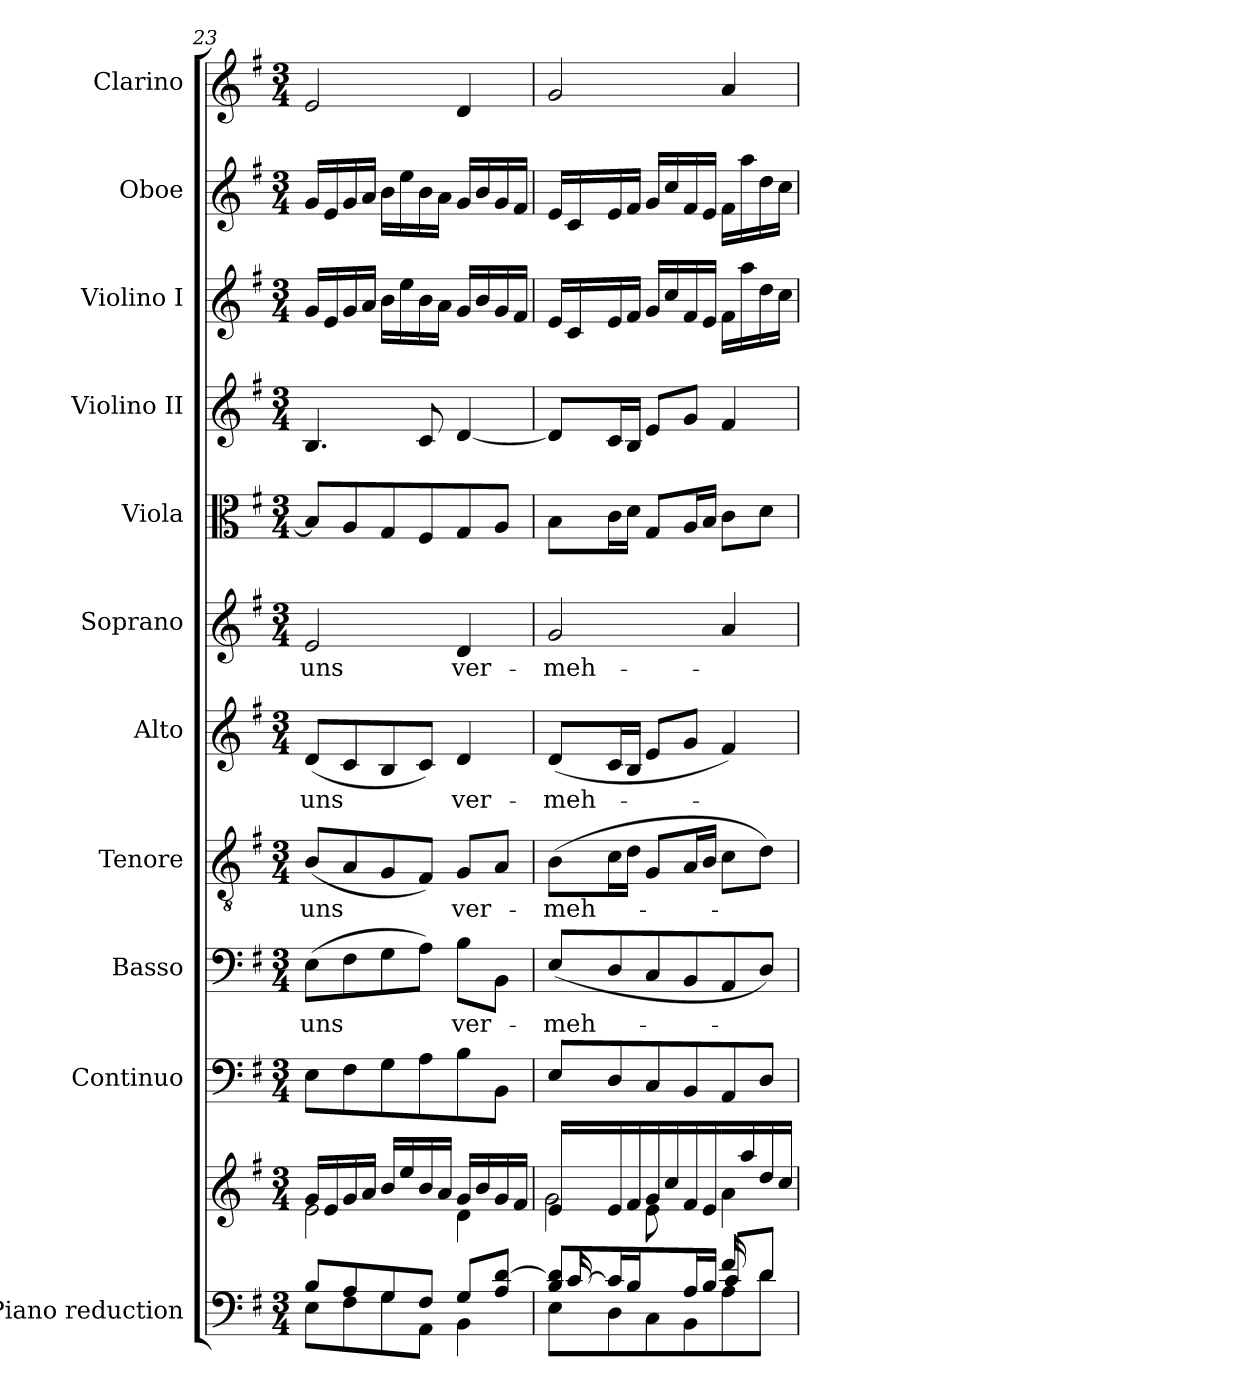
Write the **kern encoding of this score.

**kern	**kern	**kern	**kern	**text	**kern	**text	**kern	**text	**kern	**text	**kern	**kern	**kern	**kern	**kern
*part11	*part11	*part10	*part9	*part9	*part8	*part8	*part7	*part7	*part6	*part6	*part5	*part4	*part3	*part2	*part1
*staff12	*staff11	*staff10	*staff9	*staff9	*staff8	*staff8	*staff7	*staff7	*staff6	*staff6	*staff5	*staff4	*staff3	*staff2	*staff1
*I"Piano reduction	*	*I"Continuo	*I"Basso	*	*I"Tenore	*	*I"Alto	*	*I"Soprano	*	*I"Viola	*I"Violino II	*I"Violino I	*I"Oboe	*I"Clarino
*I'Pno	*	*	*	*	*	*	*	*	*	*	*	*	*	*I'Ob	*
*clefF4	*clefG2	*clefF4	*clefF4	*	*clefGv2	*	*clefG2	*	*clefG2	*	*clefC3	*clefG2	*clefG2	*clefG2	*clefG2
*k[f#]	*k[f#]	*k[f#]	*k[f#]	*	*k[f#]	*	*k[f#]	*	*k[f#]	*	*k[f#]	*k[f#]	*k[f#]	*k[f#]	*k[f#]
*M3/4	*M3/4	*M3/4	*M3/4	*	*M3/4	*	*M3/4	*	*M3/4	*	*M3/4	*M3/4	*M3/4	*M3/4	*M3/4
=23	=23	=23	=23	=23	=23	=23	=23	=23	=23	=23	=23	=23	=23	=23	=23
*^	*^	*	*	*	*	*	*	*	*	*	*	*	*	*	*
!	!	!	!	!	!	!LO:LY:b	!	!LO:LY:b	!	!LO:LY:b	!	!LO:LY:b	!	!	!	!	!
8B/L	8E\L	16g/LL	2e\	8E\L	(8E\L	uns	(8B/L	uns	(8d/L	uns	2e/	uns	8B/L]	4.B/	16g/LL	16g/LL	2e/
.	.	16e/	.	.	.	.	.	.	.	.	.	.	.	.	16e/	16e/	.
8A/	8F#\	16g/	.	8F#\	8F#\	.	8A/	.	8c/	.	.	.	8A/	.	16g/	16g/	.
.	.	16a/JJ	.	.	.	.	.	.	.	.	.	.	.	.	16a/JJ	16a/JJ	.
8G/	8G\	16b/LL	.	8G\	8G\	.	8G/	.	8B/	.	.	.	8G/	.	16b\LL	16b\LL	.
.	.	16ee/	.	.	.	.	.	.	.	.	.	.	.	.	16ee\	16ee\	.
8F#/J	8AA\J	16b/	.	8A\	8A\J)	.	8F#/J)	.	8c/J)	.	.	.	8F#/	8c/	16b\	16b\	.
.	.	16a/JJ	.	.	.	.	.	.	.	.	.	.	.	.	16a\JJ	16a\JJ	.
!	!	!	!	!	!	!LO:LY:b	!	!LO:LY:b	!	!LO:LY:b	!	!LO:LY:b	!	!	!	!	!
8G/L	4BB\	16g/LL	4d\	8B\	8B\L	ver-	8G/L	ver-	4d/	ver-	4d/	ver-	8G/	[4d/	16g/LL	16g/LL	4d/
.	.	16b/	.	.	.	.	.	.	.	.	.	.	.	.	16b/	16b/	.
8A/ [8d/J	.	16g/	.	8BB\J	8BB\J	.	8A/J	.	.	.	.	.	8A/J	.	16g/	16g/	.
.	.	16f#/JJ	.	.	.	.	.	.	.	.	.	.	.	.	16f#/JJ	16f#/JJ	.
!!LO:PB:g=z
=24	=24	=24	=24	=24	=24	=24	=24	=24	=24	=24	=24	=24	=24	=24	=24	=24	=24
*	*^	*	*^	*	*	*	*	*	*	*	*	*	*	*	*	*	*
!	!	!	!	!	!	!	!	!LO:LY:b	!	!LO:LY:b	!	!LO:LY:b	!	!LO:LY:b	!	!	!	!	!
16ryy	8B/ 8d/]L	8E\L	16e/LL	2g\	4ryy	8E/L	(8E/L	-meh-	(8B\L	-meh-	(8d/L	-meh-	2g/	-meh-	8B\L	8d/L]	16e/LL	16e/LL	2g/
[<16c/	.	.	16ryy	.	.	.	.	.	.	.	.	.	.	.	.	.	16c/	16c/	.
4.ryy	16c/L]	8D\	16e/	.	.	8D/	8D/	.	16c\L	.	16c/L	.	.	.	16c\L	16c/L	16e/	16e/	.
.	16B/JJ	.	16f#/JJ	.	.	.	.	.	16d\JJ	.	16B/JJ	.	.	.	16d\JJ	16B/JJ	16f#/JJ	16f#/JJ	.
.	8ryy	8C\	16g/LL	.	8e\L	8C/	8C/	.	8G/L	.	8e/L	.	.	.	8G/L	8e/L	16g/LL	16g/LL	.
.	.	.	16cc/	.	.	.	.	.	.	.	.	.	.	.	.	.	16cc/	16cc/	.
.	16A/L	8BB\	16f#/	.	4.ryy	8BB/	8BB/	.	16A/L	.	8g/J	.	.	.	16A/L	8g/J	16f#/	16f#/	.
.	16B/JJ	.	16e/JJ	.	.	.	.	.	16B/JJ	.	.	.	.	.	16B/JJ	.	16e/JJ	16e/JJ	.
16f#/LL	8c/L	8A\	16ryy	4a\	.	8AA/	8AA/	.	8c\L	.	4f#/)	.	4a/	.	8c\L	4f#/	16f#\LL	16f#\LL	4a/
8.ryy	.	.	16aa/	.	.	.	.	.	.	.	.	.	.	.	.	.	16aa\	16aa\	.
.	8d/J	8d\J	16dd/	.	.	8D/J	8D/J)	.	8d\J)	.	.	.	.	.	8d\J	.	16dd\	16dd\	.
.	.	.	16cc/JJ	.	.	.	.	.	.	.	.	.	.	.	.	.	16cc\JJ	16cc\JJ	.
*v	*v	*v	*	*	*	*	*	*	*	*	*	*	*	*	*	*	*	*	*
*	*v	*v	*v	*	*	*	*	*	*	*	*	*	*	*	*	*	*
=	=	=	=	=	=	=	=	=	=	=	=	=	=	=	=
*-	*-	*-	*-	*-	*-	*-	*-	*-	*-	*-	*-	*-	*-	*-	*-
